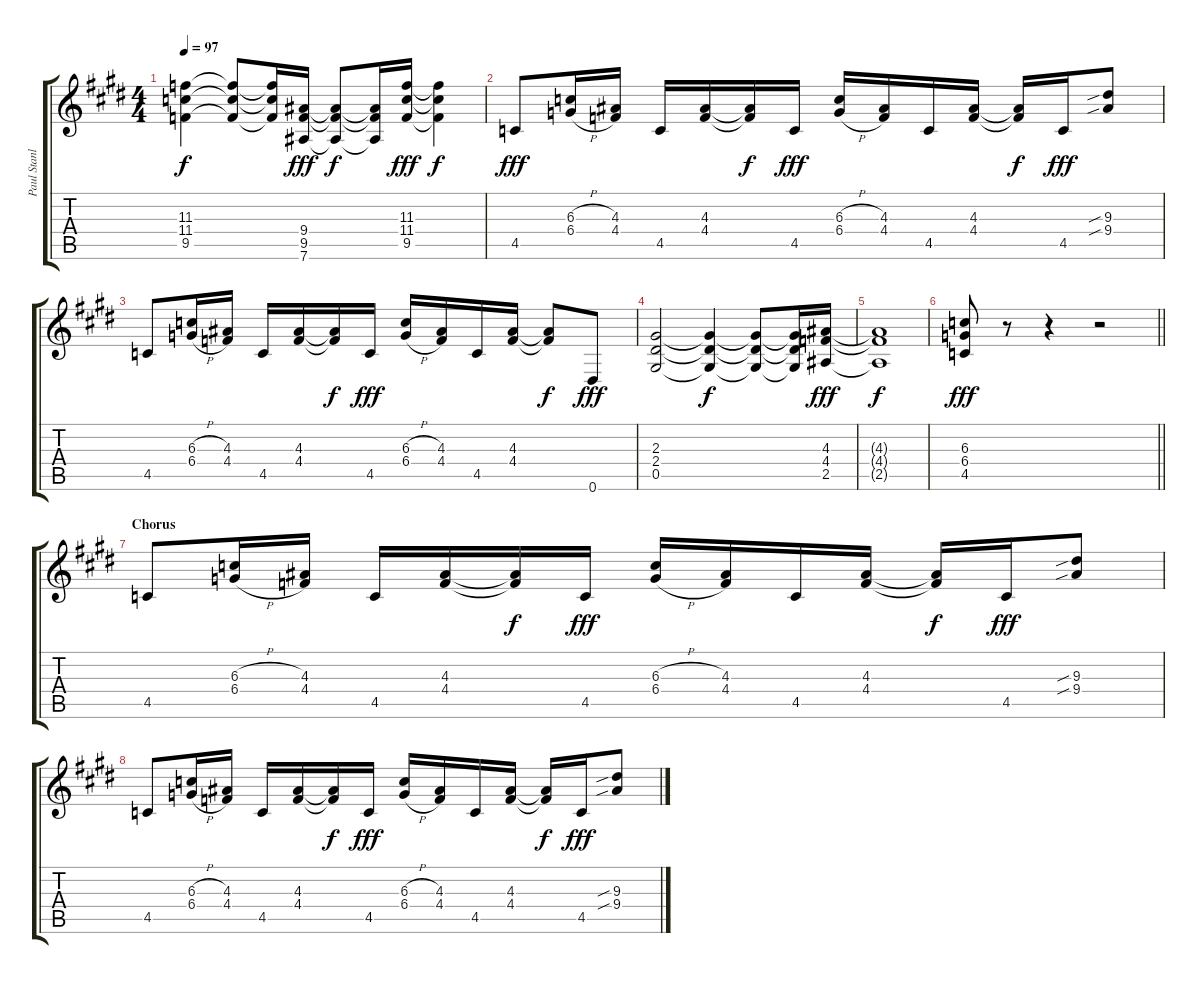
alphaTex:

\track ("Paul Stanley" "Paul Stanl") {instrument overdrivenguitar}
\staff {score tabs}
\tuning (Eb4 Bb3 Gb3 Db3 Ab2 Eb2) {hide}
\ts (4 4)
\tempo 97
\clef g2
\ks c#minor
(11.3{t} 11.4{t} 9.5{t}).4{dy f} (11.3{t} 11.4{t} 9.5{t}).8 (11.3{t} 11.4{t} 9.5{t}).16 (9.4 9.5 7.6).16{dy fff} (9.4{t} 9.5{t} 7.6{t}).8{dy f} (9.4{t} 9.5{t} 7.6{t}).16 (11.3 11.4 9.5).16{dy fff} (11.3{t} 11.4{t} 9.5{t}).4{dy f} |
4.5.8{dy fff} (6.3{h} 6.4{h}).16 (4.3 4.4).16 4.5.16 (4.3 4.4).16 (4.3{t} 4.4{t}).16{dy f} 4.5.16{dy fff} (6.3{h} 6.4{h}).16 (4.3 4.4).16 4.5.16 (4.3 4.4).16 (4.3{t} 4.4{t}).16{dy f} 4.5.16{dy fff} (9.3{sib} 9.4{sib}).8 |
4.5.8 (6.3{h} 6.4{h}).16 (4.3 4.4).16 4.5.16 (4.3 4.4).16 (4.3{t} 4.4{t}).16{dy f} 4.5.16{dy fff} (6.3{h} 6.4{h}).16 (4.3 4.4).16 4.5.16 (4.3 4.4).16 (4.3{t} 4.4{t}).8{dy f} 0.6.8{dy fff} |
(2.3 2.4 0.5).2 (2.3{t} 2.4{t} 0.5{t}).4{dy f} (2.3{t} 2.4{t} 0.5{t}).8 (2.3{t} 2.4{t} 0.5{t}).16 (4.3 4.4 2.5).16{dy fff} |
(4.3{t} 4.4{t} 2.5{t}).1{dy f} |
\barLineRight lightlight
(6.3 6.4 4.5).8{dy fff} r.8 r.4 r.2 |
\section ("" "Chorus")
4.5.8 (6.3{h} 6.4{h}).16 (4.3 4.4).16 4.5.16 (4.3 4.4).16 (4.3{t} 4.4{t}).16{dy f} 4.5.16{dy fff} (6.3{h} 6.4{h}).16 (4.3 4.4).16 4.5.16 (4.3 4.4).16 (4.3{t} 4.4{t}).16{dy f} 4.5.16{dy fff} (9.3{sib} 9.4{sib}).8 |
4.5.8 (6.3{h} 6.4{h}).16 (4.3 4.4).16 4.5.16 (4.3 4.4).16 (4.3{t} 4.4{t}).16{dy f} 4.5.16{dy fff} (6.3{h} 6.4{h}).16 (4.3 4.4).16 4.5.16 (4.3 4.4).16 (4.3{t} 4.4{t}).16{dy f} 4.5.16{dy fff} (9.3{sib} 9.4{sib}).8
